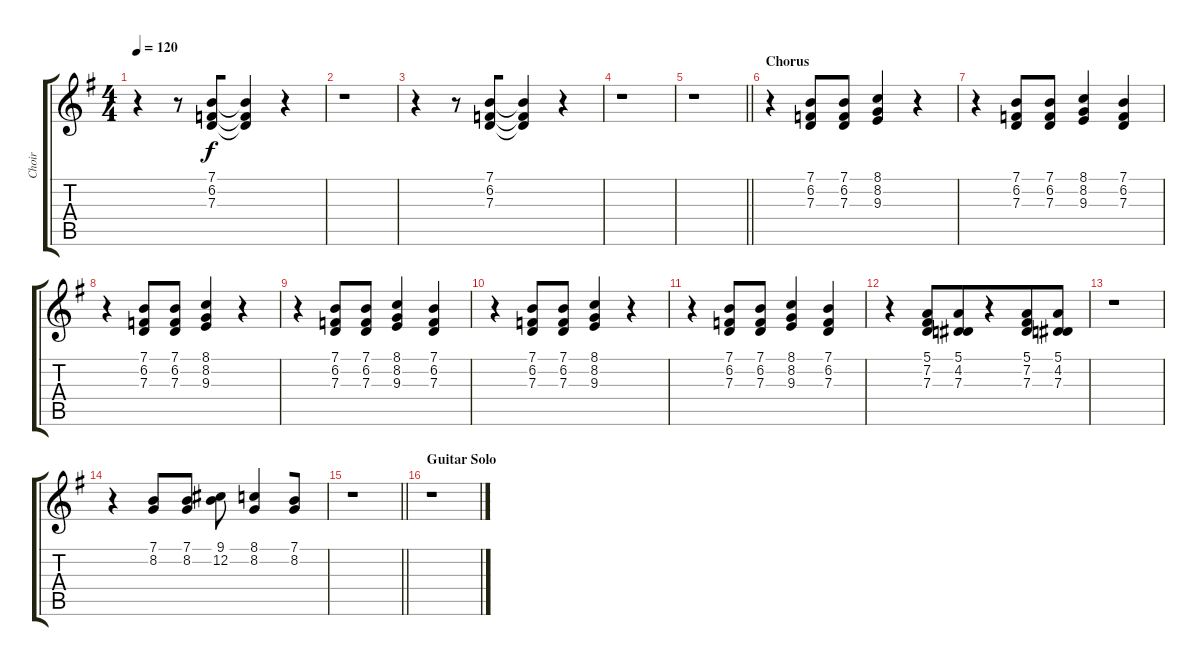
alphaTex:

\track ("Choir" "Choir") {instrument voiceoohs}
\staff {score tabs}
\tuning (E4 B3 G3 D3 A2 E2) {hide}
\ts (4 4)
\tempo 120
\clef g2
\ks g
r.4{dy f} r.8 (7.1 6.2 7.3).8{beam merge} (7.1{t} 6.2{t} 7.3{t}).4{beam merge} r.4 |
r.1 |
r.4 r.8 (7.1 6.2 7.3).8{beam merge} (7.1{t} 6.2{t} 7.3{t}).4{beam merge} r.4 |
r.1 |
\barLineRight lightlight
r.1 |
\section ("" "Chorus")
r.4 (7.1 6.2 7.3).8 (7.1 6.2 7.3).8 (8.1 8.2 9.3).4 r.4 |
r.4 (7.1 6.2 7.3).8 (7.1 6.2 7.3).8 (8.1 8.2 9.3).4 (7.1 6.2 7.3).4 |
r.4 (7.1 6.2 7.3).8 (7.1 6.2 7.3).8 (8.1 8.2 9.3).4 r.4 |
r.4 (7.1 6.2 7.3).8 (7.1 6.2 7.3).8 (8.1 8.2 9.3).4 (7.1 6.2 7.3).4 |
r.4 (7.1 6.2 7.3).8 (7.1 6.2 7.3).8 (8.1 8.2 9.3).4 r.4 |
r.4 (7.1 6.2 7.3).8 (7.1 6.2 7.3).8 (8.1 8.2 9.3).4 (7.1 6.2 7.3).4 |
r.4 (5.1 7.2 7.3).8 (5.1 4.2 7.3).8{beam merge} r.4 (5.1 7.2 7.3).8 (5.1 4.2 7.3).8 |
r.1 |
r.4 (7.1 8.2).8 (7.1 8.2).8 (9.1 12.2).8 (8.1 8.2).4{beam merge} (7.1 8.2).8 |
\barLineRight lightlight
r.1 |
\section ("" "Guitar Solo")
r.1
